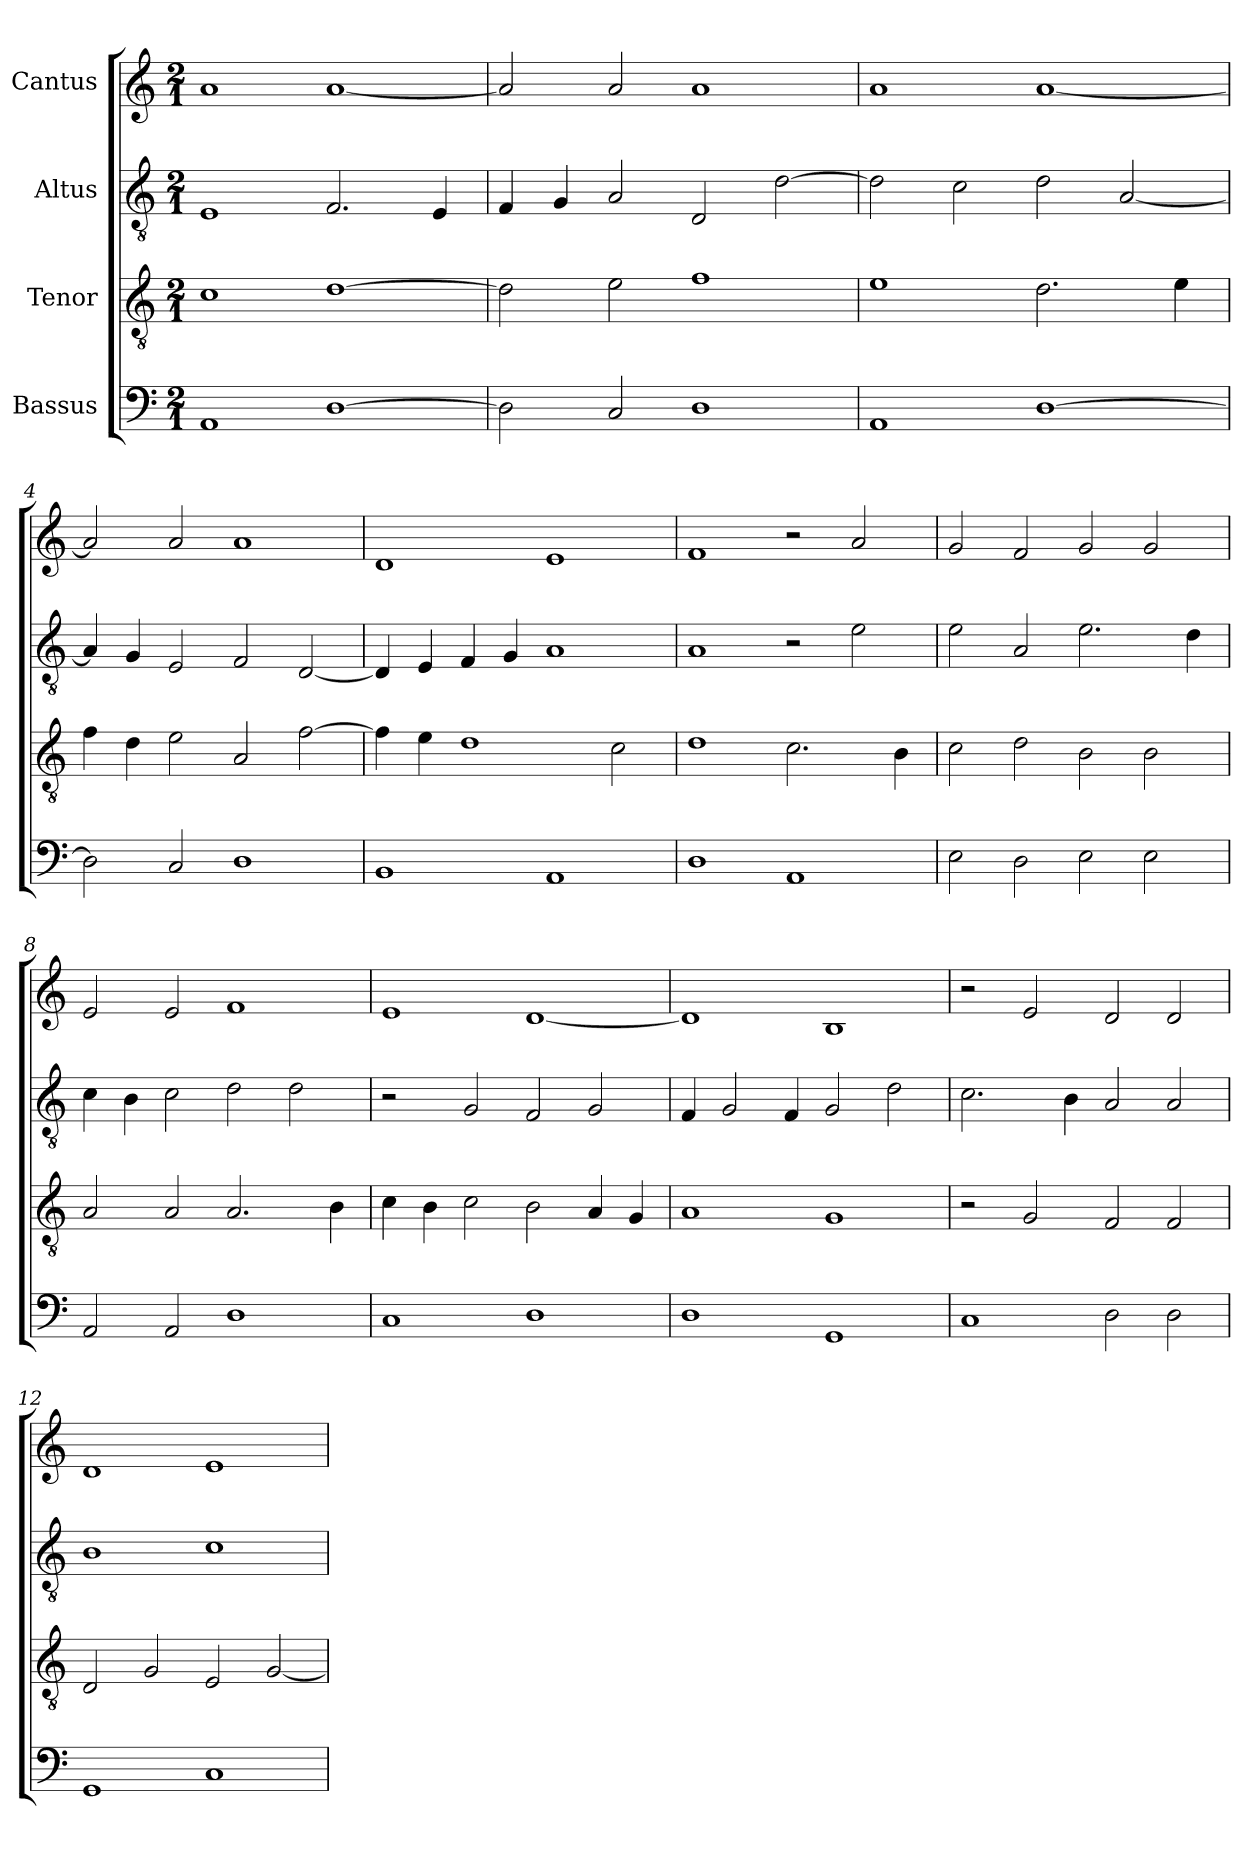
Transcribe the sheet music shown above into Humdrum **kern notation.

**kern	**kern	**kern	**kern
*part4	*part3	*part2	*part1
*staff4	*staff3	*staff2	*staff1
*I"Bassus	*I"Tenor	*I"Altus	*I"Cantus
!!LO:PB:g=z
*clefF4	*clefGv2	*clefGv2	*clefG2
*	*ITrd7c12	*ITrd7c12	*
*k[]	*k[]	*k[]	*k[]
*C:	*C:	*C:	*C:
*M2/1	*M2/1	*M2/1	*M2/1
*MM320	*MM320	*MM320	*MM320
=1	=1	=1	=1
1AAi	1Ci	1EEi	1ai
[>1Di	[>1Di	2.FFi/	[<1ai
.	.	4EEi/	.
=2	=2	=2	=2
2Di\]	2Di\]	4FFi/	2ai/]
.	.	4GGi/	.
2Ci/	2Ei\	2AAi/	2ai/
1Di	1Fi	2DDi/	1ai
.	.	[>2Di\	.
=3	=3	=3	=3
1AAi	1Ei	2Di\]	1ai
.	.	2Ci\	.
[>1Di	2.Di\	2Di\	[<1ai
.	.	[<2AAi/	.
.	4Ei\	.	.
=4	=4	=4	=4
2Di\]	4Fi\	4AAi/]	2ai/]
.	4Di\	4GGi/	.
2Ci/	2Ei\	2EEi/	2ai/
1Di	2AAi/	2FFi/	1ai
.	[>2Fi\	[<2DDi/	.
=5	=5	=5	=5
1BBi	4Fi\]	4DDi/]	1di
.	4Ei\	4EEi/	.
.	1Di	4FFi/	.
.	.	4GGi/	.
1AAi	.	1AAi	1ei
.	2Ci\	.	.
!!LO:LB:g=z
=6	=6	=6	=6
1Di	1Di	1AAi	1fi
1AAi	2.Ci\	2r	2r
.	.	2Ei\	2ai/
.	4BBi\	.	.
=7	=7	=7	=7
2Ei\	2Ci\	2Ei\	2gi/
2Di\	2Di\	2AAi/	2fi/
2Ei\	2BBi\	2.Ei\	2gi/
2Ei\	2BBi\	.	2gi/
.	.	4Di\	.
=8	=8	=8	=8
2AAi/	2AAi/	4Ci\	2ei/
.	.	4BBi\	.
2AAi/	2AAi/	2Ci\	2ei/
1Di	2.AAi/	2Di\	1fi
.	.	2Di\	.
.	4BBi\	.	.
=9	=9	=9	=9
1Ci	4Ci\	2r	1ei
.	4BBi\	.	.
.	2Ci\	2GGi/	.
1Di	2BBi\	2FFi/	[<1di
.	4AAi/	2GGi/	.
.	4GGi/	.	.
=10	=10	=10	=10
1Di	1AAi	4FFi/	1di]
.	.	2GGi/	.
.	.	4FFi/	.
1GGi	1GGi	2GGi/	1Bi
.	.	2Di\	.
!!LO:LB:g=z
=11	=11	=11	=11
1Ci	2r	2.Ci\	2r
.	2GGi/	.	2ei/
.	.	4BBi\	.
2Di\	2FFi/	2AAi/	2di/
2Di\	2FFi/	2AAi/	2di/
=12	=12	=12	=12
1GGi	2DDi/	1BBi	1di
.	2GGi/	.	.
1Ci	2EEi/	1Ci	1ei
.	[<2GGi/	.	.
=	=	=	=
*-	*-	*-	*-
